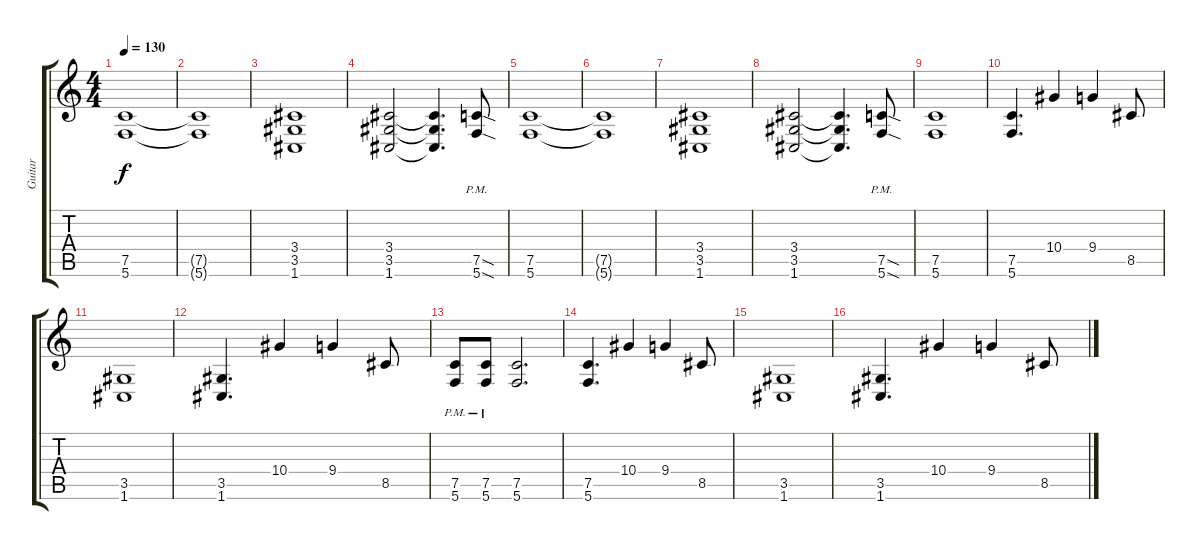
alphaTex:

\track ("Guitar" "Guitar") {instrument overdrivenguitar}
\staff {score tabs}
\tuning (C4 G3 Eb3 Bb2 F2 C2) {hide}
\ts (4 4)
\tempo 130
\clef g2
\ks c
(7.5 5.6).1{dy f} |
(7.5{t} 5.6{t}).1 |
(3.4 3.5 1.6).1 |
(3.4 3.5 1.6).2 (3.4{t} 3.5{t} 1.6{t}).4{d} (7.5{sod pm} 5.6{sod pm}).8 |
(7.5 5.6).1 |
(7.5{t} 5.6{t}).1 |
(3.4 3.5 1.6).1 |
(3.4 3.5 1.6).2 (3.4{t} 3.5{t} 1.6{t}).4{d} (7.5{sod pm} 5.6{sod pm}).8 |
(7.5 5.6).1 |
(7.5 5.6).4{d} 10.4.4 9.4.4 8.5.8 |
(3.5 1.6).1 |
(3.5 1.6).4{d} 10.4.4 9.4.4 8.5.8 |
(7.5{pm} 5.6{pm}).8 (7.5{pm} 5.6{pm}).8 (7.5 5.6).2{d} |
(7.5 5.6).4{d} 10.4.4 9.4.4 8.5.8 |
(3.5 1.6).1 |
(3.5 1.6).4{d} 10.4.4 9.4.4 8.5.8
